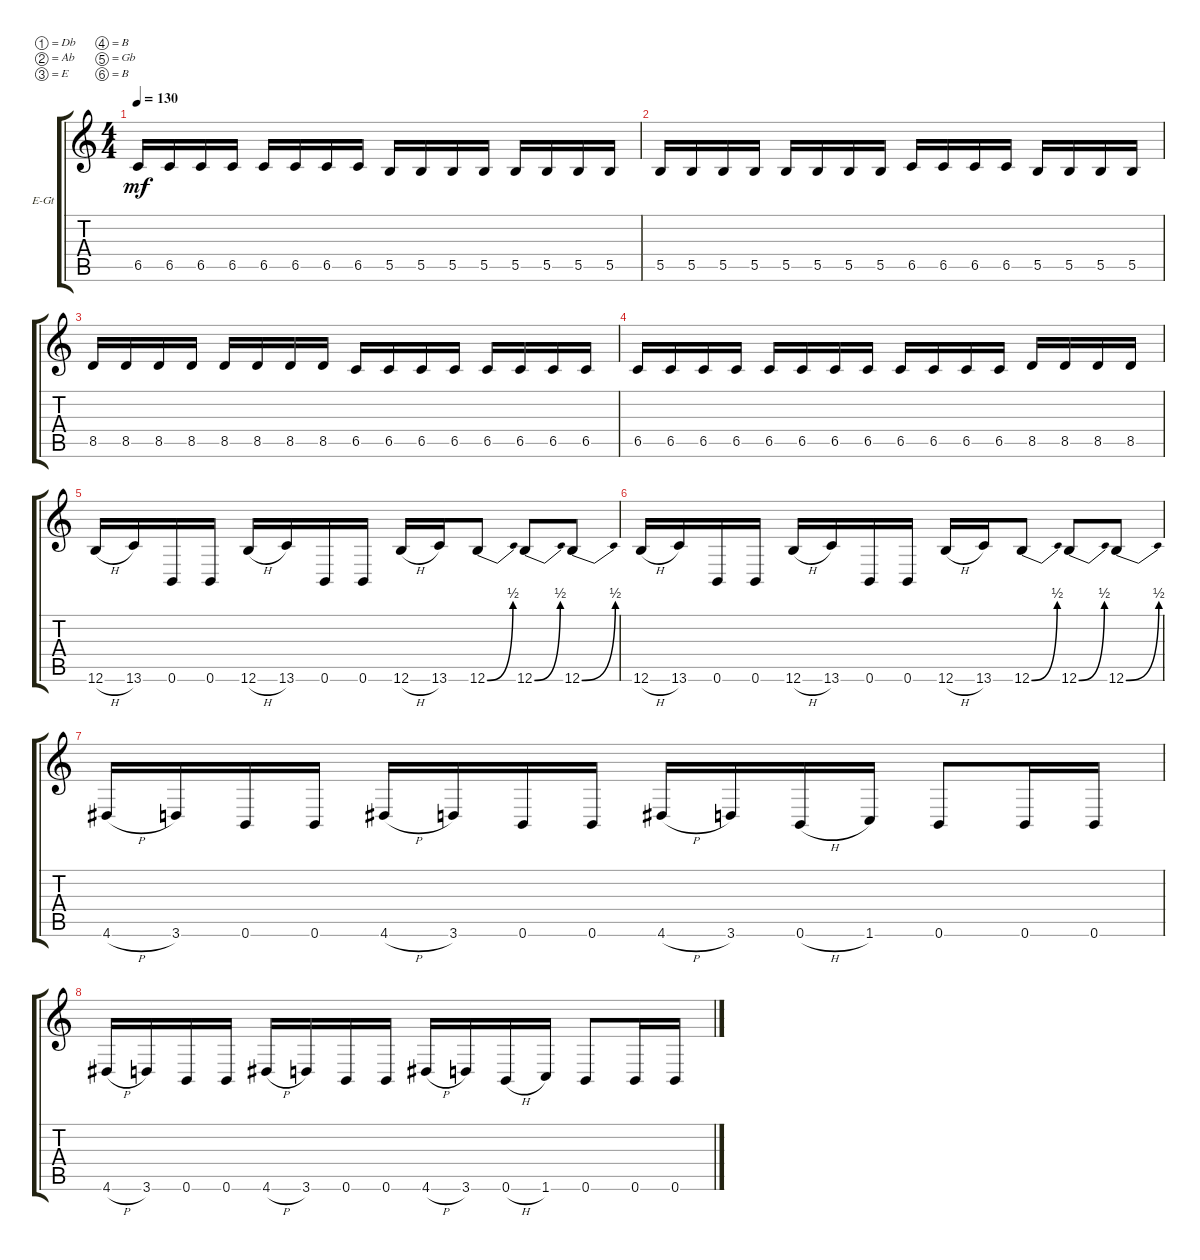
\defaultSystemsLayout 4
\bracketExtendMode groupsimilarinstruments
\firstSystemTrackNameOrientation horizontal
\otherSystemsTrackNameOrientation horizontal
\track ("Electric Guitar" "E-Gt") {instrument distortionguitar}
\staff {score tabs}
\tuning (Db4 Ab3 E3 B2 Gb2 B1)
\ts (4 4)
\tempo 130
\clef g2
\ks c
6.5.16{dy mf} 6.5.16 6.5.16 6.5.16 6.5.16 6.5.16 6.5.16 6.5.16 5.5.16 5.5.16 5.5.16 5.5.16 5.5.16 5.5.16 5.5.16 5.5.16 |
5.5.16 5.5.16 5.5.16 5.5.16 5.5.16 5.5.16 5.5.16 5.5.16 6.5.16 6.5.16 6.5.16 6.5.16 5.5.16 5.5.16 5.5.16 5.5.16 |
8.5.16 8.5.16 8.5.16 8.5.16 8.5.16 8.5.16 8.5.16 8.5.16 6.5.16 6.5.16 6.5.16 6.5.16 6.5.16 6.5.16 6.5.16 6.5.16 |
6.5.16 6.5.16 6.5.16 6.5.16 6.5.16 6.5.16 6.5.16 6.5.16 6.5.16 6.5.16 6.5.16 6.5.16 8.5.16 8.5.16 8.5.16 8.5.16 |
12.6{h}.16 13.6.16 0.6.16 0.6.16 12.6{h}.16 13.6.16 0.6.16 0.6.16 12.6{h}.16 13.6.16 12.6{be (bend 0 0 12.6 2)}.8 12.6{be (bend 0 0 13.2 2)}.8 12.6{be (bend 0 0 14.399999999999999 2)}.8 |
12.6{h}.16 13.6.16 0.6.16 0.6.16 12.6{h}.16 13.6.16 0.6.16 0.6.16 12.6{h}.16 13.6.16 12.6{be (bend 0 0 12.6 2)}.8 12.6{be (bend 0 0 13.2 2)}.8 12.6{be (bend 0 0 14.399999999999999 2)}.8 |
4.6{h}.16 3.6.16 0.6.16 0.6.16 4.6{h}.16 3.6.16 0.6.16 0.6.16 4.6{h}.16 3.6.16 0.6{h}.16 1.6.16 0.6.8 0.6.16 0.6.16 |
4.6{h}.16 3.6.16 0.6.16 0.6.16 4.6{h}.16 3.6.16 0.6.16 0.6.16 4.6{h}.16 3.6.16 0.6{h}.16 1.6.16 0.6.8 0.6.16 0.6.16
